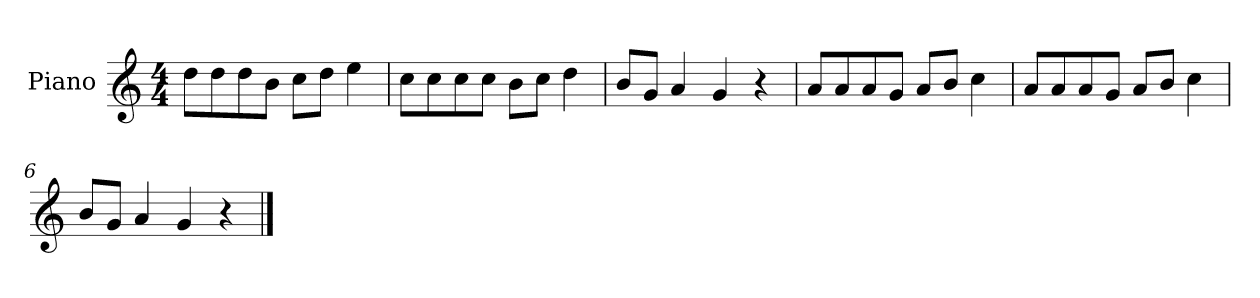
**kern
*part1
*staff1
*I"Piano
*I'P-no
*clefG2
*k[]
*M4/4
*MM90
=1
8dd\L
8dd\
8dd\
8b\J
8cc\L
8dd\J
4ee\
=2
8cc\L
8cc\
8cc\
8cc\J
8b\L
8cc\J
4dd\
=3
8b/L
8g/J
4a/
4g/
4r
=4
8a/L
8a/
8a/
8g/J
8a/L
8b/J
4cc\
=5
8a/L
8a/
8a/
8g/J
8a/L
8b/J
4cc\
=6
8b/L
8g/J
4a/
4g/
4r
==
*-
